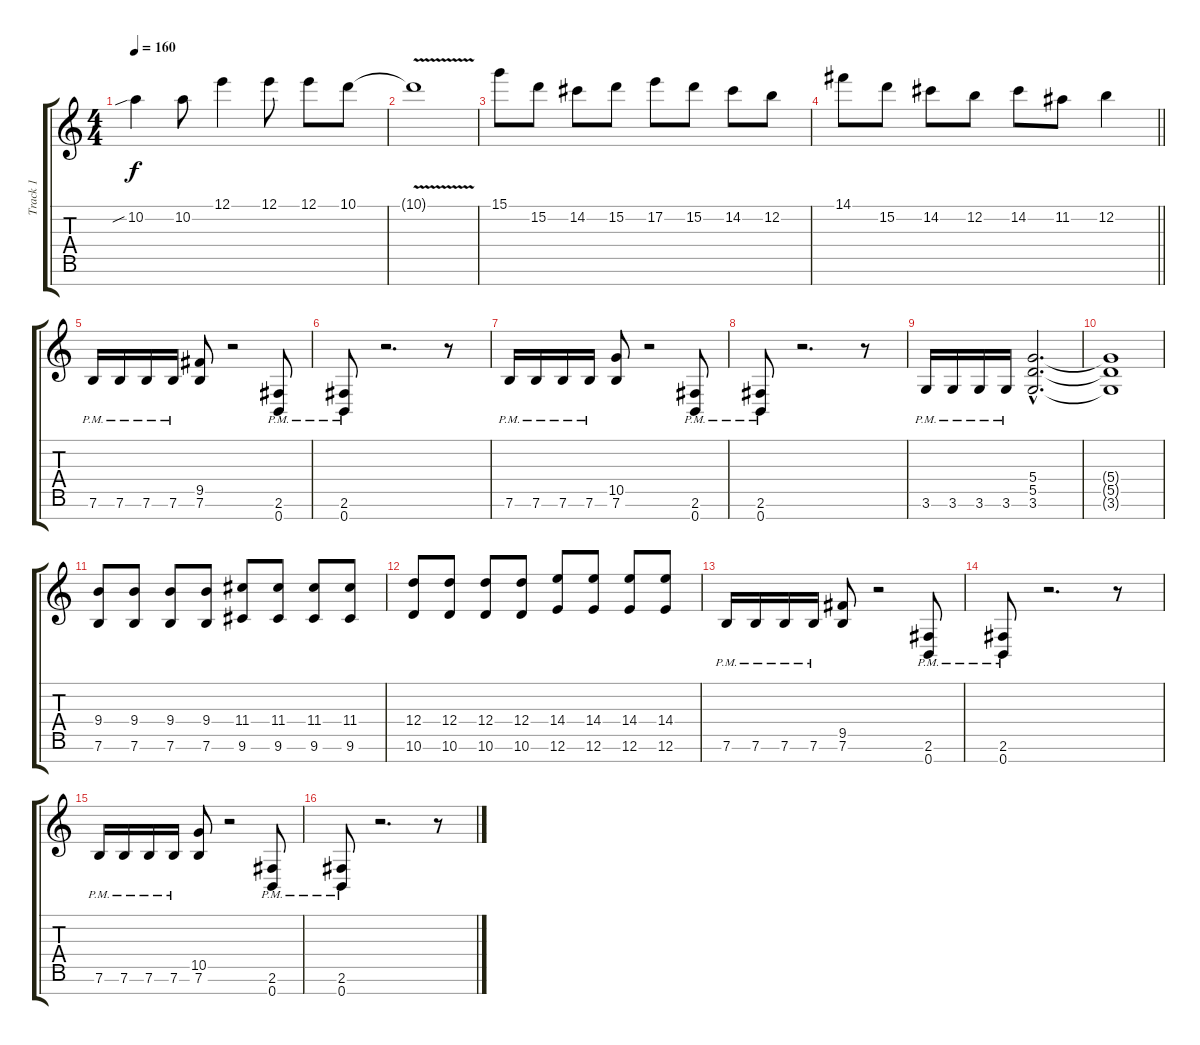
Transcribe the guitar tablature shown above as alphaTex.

\track ("Track 1" "Track 1") {instrument distortionguitar}
\staff {score tabs}
\tuning (E4 B3 G3 D3 A2 E2 B1) {hide}
\ts (4 4)
\tempo 160
\clef g2
\ks c
10.2{sib}.4{dy f} 10.2.8 12.1.4 12.1.8 12.1.8 10.1.8 |
10.1{v t}.1 |
15.1.8 15.2.8 14.2.8 15.2.8 17.2.8 15.2.8 14.2.8 12.2.8 |
\barLineRight lightlight
14.1.8 15.2.8 14.2.8 12.2.8 14.2.8 11.2.8 12.2.4 |
\section ("" "")
7.6{pm}.16 7.6{pm}.16 7.6{pm}.16 7.6{pm}.16 (9.5 7.6).8 r.2 (2.6{pm} 0.7{pm}).8 |
(2.6{pm} 0.7{pm}).8 r.2{d} r.8 |
7.6{pm}.16 7.6{pm}.16 7.6{pm}.16 7.6{pm}.16 (10.5 7.6).8 r.2 (2.6{pm} 0.7{pm}).8 |
(2.6{pm} 0.7{pm}).8 r.2{d} r.8 |
3.6{pm}.16 3.6{pm}.16 3.6{pm}.16 3.6{pm}.16 (5.4{hac} 5.5{hac} 3.6{hac}).2{d} |
(5.4{t} 5.5{t} 3.6{t}).1 |
(9.4 7.6).8 (9.4 7.6).8 (9.4 7.6).8 (9.4 7.6).8 (11.4 9.6).8 (11.4 9.6).8 (11.4 9.6).8 (11.4 9.6).8 |
(12.4 10.6).8 (12.4 10.6).8 (12.4 10.6).8 (12.4 10.6).8 (14.4 12.6).8 (14.4 12.6).8 (14.4 12.6).8 (14.4 12.6).8 |
7.6{pm}.16 7.6{pm}.16 7.6{pm}.16 7.6{pm}.16 (9.5 7.6).8 r.2 (2.6{pm} 0.7{pm}).8 |
(2.6{pm} 0.7{pm}).8 r.2{d} r.8 |
7.6{pm}.16 7.6{pm}.16 7.6{pm}.16 7.6{pm}.16 (10.5 7.6).8 r.2 (2.6{pm} 0.7{pm}).8 |
(2.6{pm} 0.7{pm}).8 r.2{d} r.8
